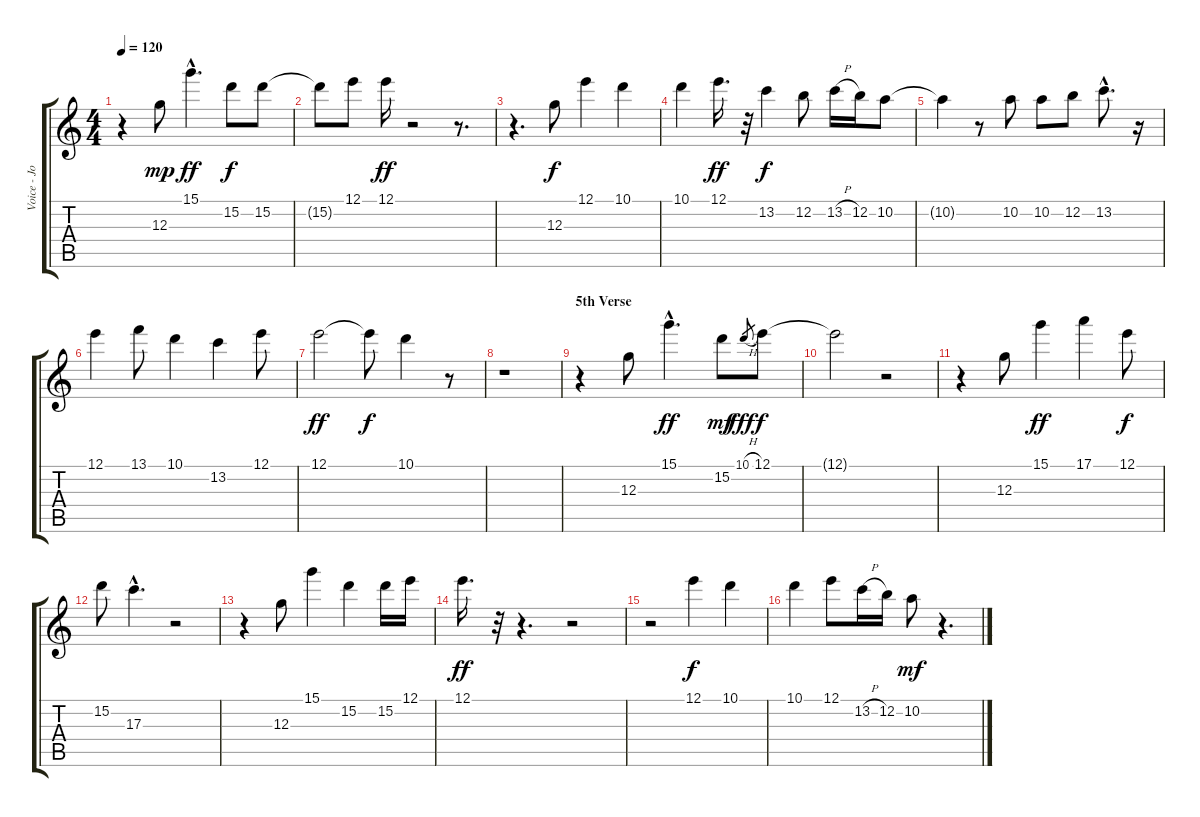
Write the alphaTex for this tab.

\track ("Voice - John Wetton" "Voice - Jo") {instrument contrabass}
\staff {score tabs}
\tuning (E4 B3 G3 D3 A2 E2) {hide}
\ts (4 4)
\tempo 120
\clef g2
\ks c
r.4{dy f} 12.3.8{dy mp} 15.1{hac}.4{d dy ff} 15.2.8{dy f} 15.2.8 |
15.2{t}.8 12.1.8 12.1.16{dy ff} r.2 r.8{d} |
r.4{d} 12.3.8{dy f} 12.1.4 10.1.4 |
10.1.4 12.1.16{d dy ff} r.32 13.2.4{dy f} 12.2.8 13.2{h}.16 12.2.16 10.2.8 |
10.2{t}.4 r.8 10.2.8 10.2.8 12.2.8 13.2{hac}.8{d} r.16 |
12.1.4 13.1.8 10.1.4 13.2.4 12.1.8 |
12.1.2{dy ff} 12.1{t}.8{dy f} 10.1.4 r.8 |
r.1 |
\section ("" "5th Verse")
r.4 12.3.8 15.1{hac}.4{d dy ff} 15.2.8{dy mf} 10.1{h}.8{gr dy fff} 12.1.8{dy f} |
12.1{t}.2 r.2 |
r.4 12.3.8 15.1.4{dy ff} 17.1.4 12.1.8{dy f} |
15.2.8 17.3{hac}.4{d} r.2 |
r.4 12.3.8 15.1.4 15.2.4 15.2.16 12.1.16 |
12.1.16{d dy ff} r.32 r.4{d} r.2 |
r.2 12.1.4{dy f} 10.1.4 |
10.1.4 12.1.8 13.2{h}.16 12.2.16 10.2.8{dy mf} r.4{d}
